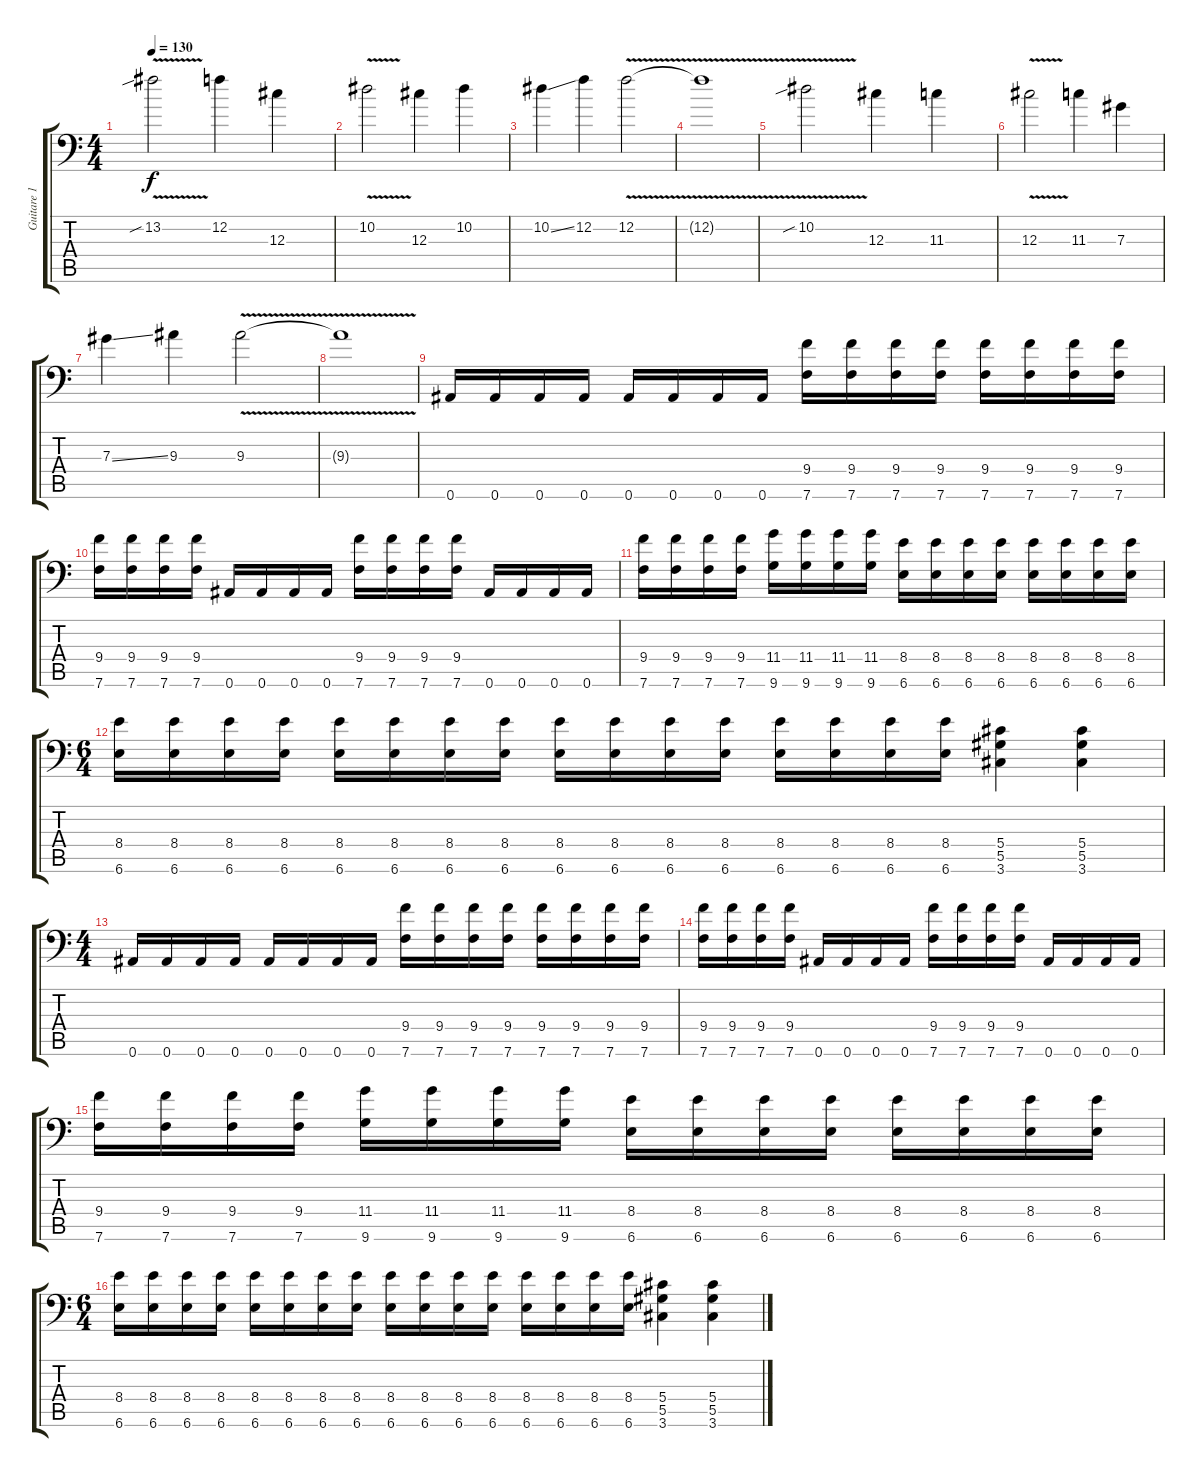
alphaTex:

\track ("Guitare 1" "Guitare 1") {instrument distortionguitar}
\staff {score tabs}
\tuning (Bb3 F3 Db3 Ab2 Eb2 Bb1) {hide}
\ts (4 4)
\tempo 130
\clef f4
\ks c
13.2{v sib}.2{dy f} 12.2.4 12.3.4 |
10.2{v}.2 12.3.4 10.2.4 |
10.2{ss}.4 12.2.4 12.2{v}.2 |
12.2{t}.1 |
10.2{v sib}.2 12.3.4 11.3.4 |
12.3{v}.2 11.3.4 7.3.4 |
7.3{ss}.4 9.3.4 9.3{v}.2 |
9.3{t}.1 |
0.6.16 0.6.16 0.6.16 0.6.16 0.6.16 0.6.16 0.6.16 0.6.16 (9.4 7.6).16 (9.4 7.6).16 (9.4 7.6).16 (9.4 7.6).16 (9.4 7.6).16 (9.4 7.6).16 (9.4 7.6).16 (9.4 7.6).16 |
(9.4 7.6).16 (9.4 7.6).16 (9.4 7.6).16 (9.4 7.6).16 0.6.16 0.6.16 0.6.16 0.6.16 (9.4 7.6).16 (9.4 7.6).16 (9.4 7.6).16 (9.4 7.6).16 0.6.16 0.6.16 0.6.16 0.6.16 |
(9.4 7.6).16 (9.4 7.6).16 (9.4 7.6).16 (9.4 7.6).16 (11.4 9.6).16 (11.4 9.6).16 (11.4 9.6).16 (11.4 9.6).16 (8.4 6.6).16 (8.4 6.6).16 (8.4 6.6).16 (8.4 6.6).16 (8.4 6.6).16 (8.4 6.6).16 (8.4 6.6).16 (8.4 6.6).16 |
\ts (6 4)
(8.4 6.6).16 (8.4 6.6).16 (8.4 6.6).16 (8.4 6.6).16 (8.4 6.6).16 (8.4 6.6).16 (8.4 6.6).16 (8.4 6.6).16 (8.4 6.6).16 (8.4 6.6).16 (8.4 6.6).16 (8.4 6.6).16 (8.4 6.6).16 (8.4 6.6).16 (8.4 6.6).16 (8.4 6.6).16 (5.4 5.5 3.6).4 (5.4 5.5 3.6).4 |
\ts (4 4)
0.6.16 0.6.16 0.6.16 0.6.16 0.6.16 0.6.16 0.6.16 0.6.16 (9.4 7.6).16 (9.4 7.6).16 (9.4 7.6).16 (9.4 7.6).16 (9.4 7.6).16 (9.4 7.6).16 (9.4 7.6).16 (9.4 7.6).16 |
(9.4 7.6).16 (9.4 7.6).16 (9.4 7.6).16 (9.4 7.6).16 0.6.16 0.6.16 0.6.16 0.6.16 (9.4 7.6).16 (9.4 7.6).16 (9.4 7.6).16 (9.4 7.6).16 0.6.16 0.6.16 0.6.16 0.6.16 |
(9.4 7.6).16 (9.4 7.6).16 (9.4 7.6).16 (9.4 7.6).16 (11.4 9.6).16 (11.4 9.6).16 (11.4 9.6).16 (11.4 9.6).16 (8.4 6.6).16 (8.4 6.6).16 (8.4 6.6).16 (8.4 6.6).16 (8.4 6.6).16 (8.4 6.6).16 (8.4 6.6).16 (8.4 6.6).16 |
\ts (6 4)
(8.4 6.6).16 (8.4 6.6).16 (8.4 6.6).16 (8.4 6.6).16 (8.4 6.6).16 (8.4 6.6).16 (8.4 6.6).16 (8.4 6.6).16 (8.4 6.6).16 (8.4 6.6).16 (8.4 6.6).16 (8.4 6.6).16 (8.4 6.6).16 (8.4 6.6).16 (8.4 6.6).16 (8.4 6.6).16 (5.4 5.5 3.6).4 (5.4 5.5 3.6).4
